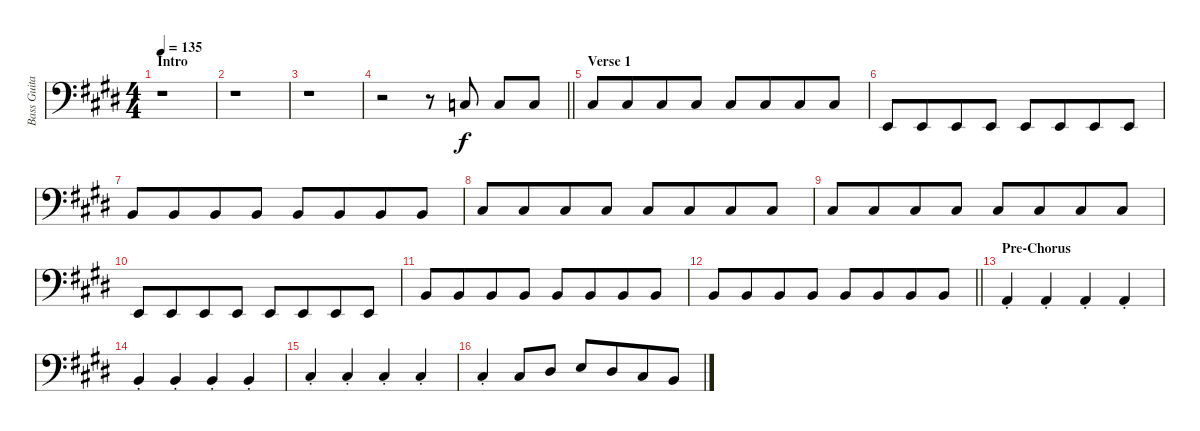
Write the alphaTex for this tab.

\track ("Bass Guitar" "Bass Guita") {instrument electricbasspick}
\staff {score}
\tuning (Gb2 Db2 Ab1 Db1) {hide}
\ts (4 4)
\section ("" "Intro")
\tempo 135
\clef f4
\ks c#minor
r.1{dy f instrument electricbasspick} |
r.1 |
r.1 |
\barLineRight lightlight
r.2 r.8 4.3.8 4.3.8 4.3.8 |
\section ("" "Verse 1")
5.3.8 5.3.8{beam merge} 5.3.8 5.3.8 5.3.8 5.3.8{beam merge} 5.3.8 5.3.8 |
3.4.8 3.4.8{beam merge} 3.4.8 3.4.8 3.4.8 3.4.8{beam merge} 3.4.8 3.4.8 |
3.3.8 3.3.8{beam merge} 3.3.8 3.3.8 3.3.8 3.3.8{beam merge} 3.3.8 3.3.8 |
5.3.8 5.3.8{beam merge} 5.3.8 5.3.8 5.3.8 5.3.8{beam merge} 5.3.8 5.3.8 |
5.3.8 5.3.8{beam merge} 5.3.8 5.3.8 5.3.8 5.3.8{beam merge} 5.3.8 5.3.8 |
3.4.8 3.4.8{beam merge} 3.4.8 3.4.8 3.4.8 3.4.8{beam merge} 3.4.8 3.4.8 |
3.3.8 3.3.8{beam merge} 3.3.8 3.3.8 3.3.8 3.3.8{beam merge} 3.3.8 3.3.8 |
\barLineRight lightlight
3.3.8 3.3.8{beam merge} 3.3.8 3.3.8 3.3.8 3.3.8{beam merge} 3.3.8 3.3.8 |
\section ("" "Pre-Chorus")
1.3{st}.4 1.3{st}.4 1.3{st}.4 1.3{st}.4 |
3.3{st}.4 3.3{st}.4 3.3{st}.4 3.3{st}.4 |
5.3{st}.4 5.3{st}.4 5.3{st}.4 5.3{st}.4 |
5.3{st}.4 5.3.8{beam Up} 7.3.8{beam Up} 8.3.8{beam Up} 7.3.8{beam Up beam merge} 5.3.8{beam Up} 3.3.8{beam Up}
